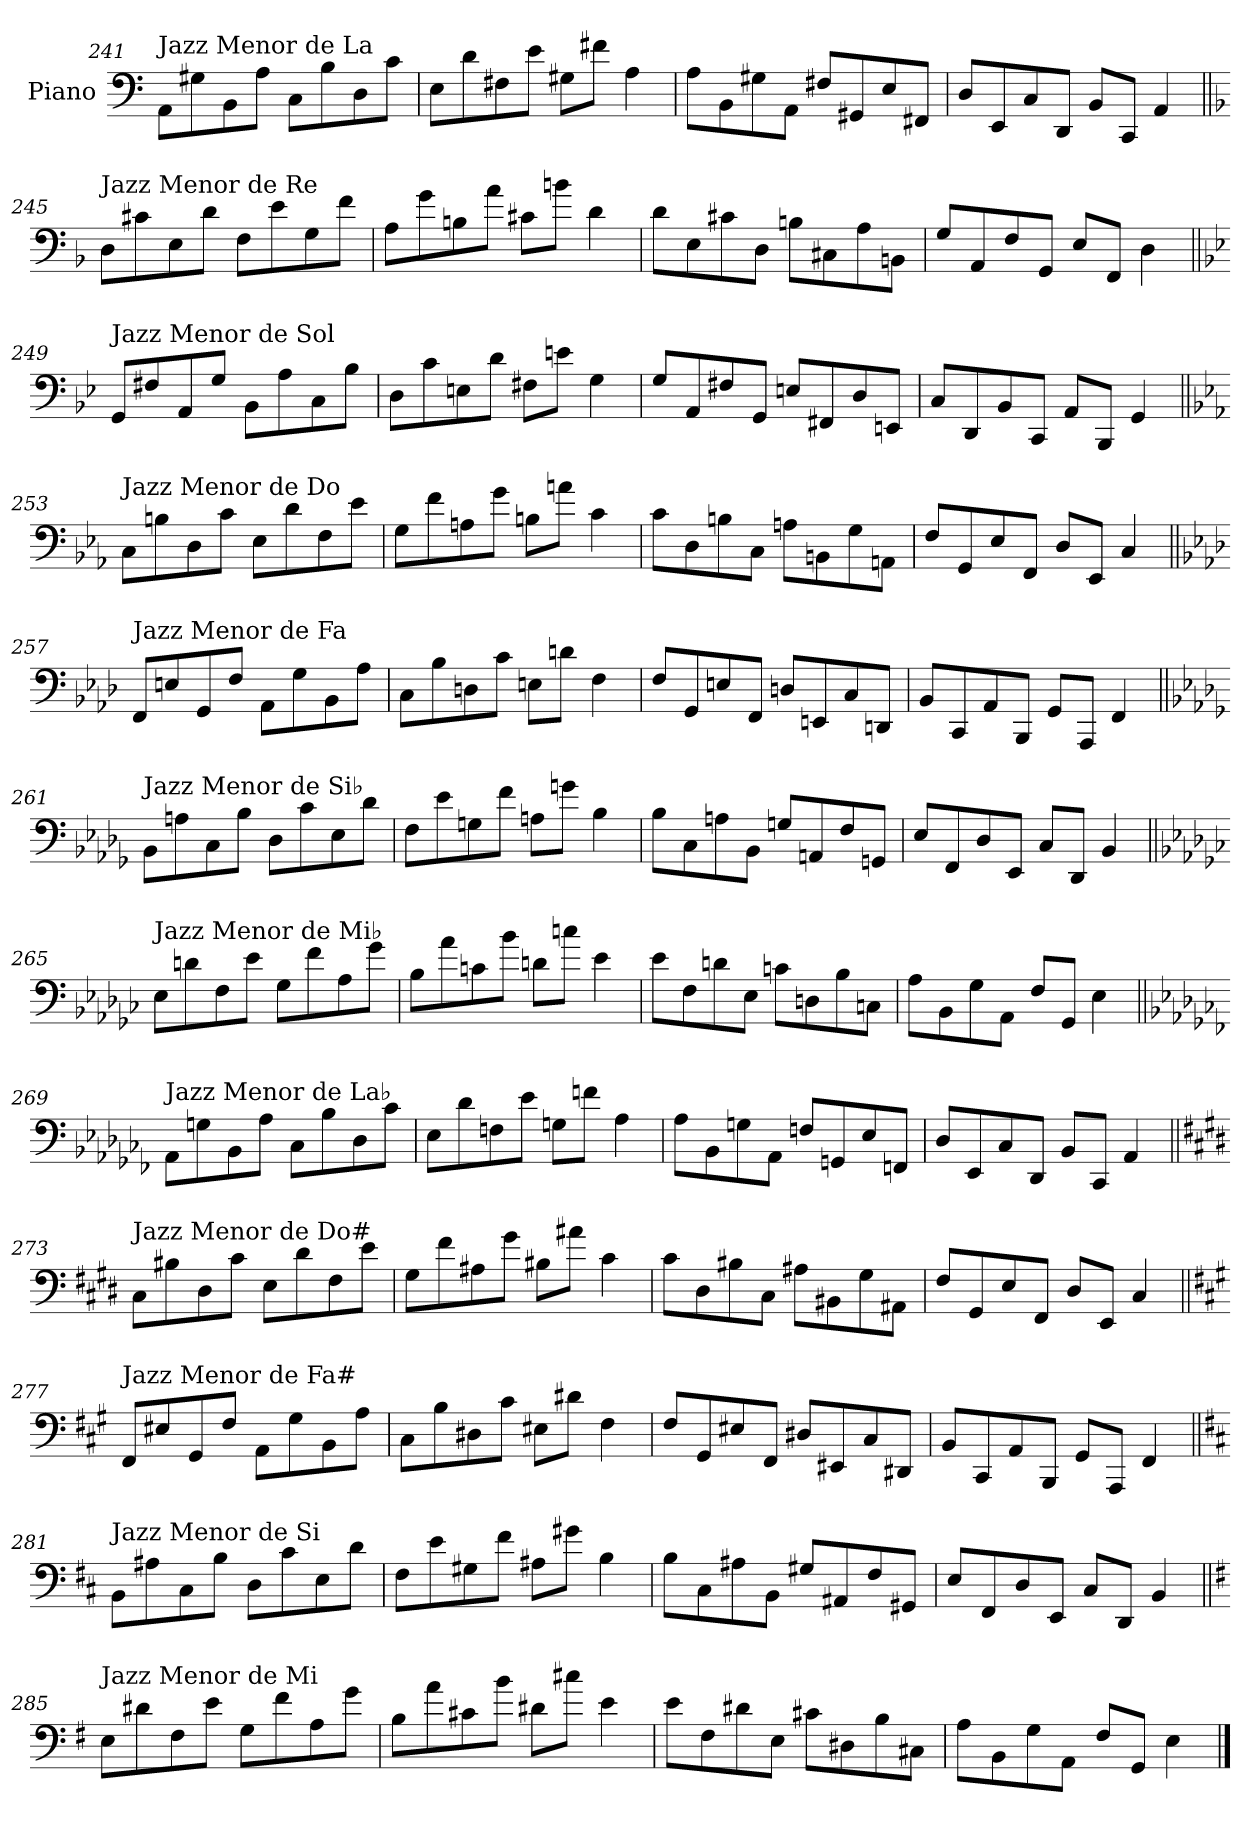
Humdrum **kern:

**kern
*part1
*staff1
*I"Piano
*I'Pno.
!!LO:PB:g=z
*clefF4
*k[]
=241
!LO:TX:a:t=Jazz Menor de La
8AA\L
8G#X\
8BB\
8A\J
8C\L
8B\
8D\
8c\J
=242
8E\L
8d\
8F#X\
8e\J
8G#X\L
8f#X\J
4A\
=243
8A\L
8BB\
8G#X\
8AA\J
8F#X/L
8GG#X/
8E/
8FF#X/J
=244
8D/L
8EE/
8C/
8DD/J
8BB/L
8CC/J
4AA/
!!LO:LB:g=z
=245||
*k[b-]
!LO:TX:a:t=Jazz Menor de Re
8D\L
8c#X\
8E\
8d\J
8F\L
8e\
8G\
8f\J
=246
8A\L
8g\
8Bn\
8a\J
8c#X\L
8bn\J
4d\
=247
8d\L
8E\
8c#X\
8D\J
8Bn\L
8C#X\
8A\
8BBn\J
=248
8G/L
8AA/
8F/
8GG/J
8E/L
8FF/J
4D\
!!LO:LB:g=z
=249||
*k[b-e-]
!LO:TX:a:t=Jazz Menor de Sol
8GG/L
8F#X/
8AA/
8G/J
8BB-\L
8A\
8C\
8B-\J
=250
8D\L
8c\
8En\
8d\J
8F#X\L
8en\J
4G\
=251
8G/L
8AA/
8F#X/
8GG/J
8En/L
8FF#X/
8D/
8EEn/J
=252
8C/L
8DD/
8BB-/
8CC/J
8AA/L
8BBB-/J
4GG/
!!LO:LB:g=z
=253||
*k[b-e-a-]
!LO:TX:a:t=Jazz Menor de Do
8C\L
8Bn\
8D\
8c\J
8E-\L
8d\
8F\
8e-\J
=254
8G\L
8f\
8An\
8g\J
8Bn\L
8an\J
4c\
=255
8c\L
8D\
8Bn\
8C\J
8An\L
8BBn\
8G\
8AAn\J
=256
8F/L
8GG/
8E-/
8FF/J
8D/L
8EE-/J
4C/
!!LO:LB:g=z
=257||
*k[b-e-a-d-]
!LO:TX:a:t=Jazz Menor de Fa
8FF/L
8En/
8GG/
8F/J
8AA-\L
8G\
8BB-\
8A-\J
=258
8C\L
8B-\
8Dn\
8c\J
8En\L
8dn\J
4F\
=259
8F/L
8GG/
8En/
8FF/J
8Dn/L
8EEn/
8C/
8DDn/J
=260
8BB-/L
8CC/
8AA-/
8BBB-/J
8GG/L
8AAA-/J
4FF/
!!LO:LB:g=z
=261||
*k[b-e-a-d-g-]
!LO:TX:a:t=Jazz Menor de Si♭
8BB-\L
8An\
8C\
8B-\J
8D-\L
8c\
8E-\
8d-\J
=262
8F\L
8e-\
8Gn\
8f\J
8An\L
8gn\J
4B-\
=263
8B-\L
8C\
8An\
8BB-\J
8Gn/L
8AAn/
8F/
8GGn/J
=264
8E-/L
8FF/
8D-/
8EE-/J
8C/L
8DD-/J
4BB-/
!!LO:PB:g=z
=265||
*k[b-e-a-d-g-c-]
!LO:TX:a:t=Jazz Menor de Mi♭
8E-\L
8dn\
8F\
8e-\J
8G-\L
8f\
8A-\
8g-\J
=266
8B-\L
8a-\
8cn\
8b-\J
8dn\L
8ccn\J
4e-\
=267
8e-\L
8F\
8dn\
8E-\J
8cn\L
8Dn\
8B-\
8Cn\J
=268
8A-\L
8BB-\
8G-\
8AA-\J
8F/L
8GG-/J
4E-\
!!LO:LB:g=z
=269||
*k[b-e-a-d-g-c-f-]
!LO:TX:a:t=Jazz Menor de La♭
8AA-\L
8Gn\
8BB-\
8A-\J
8C-\L
8B-\
8D-\
8c-\J
=270
8E-\L
8d-\
8Fn\
8e-\J
8Gn\L
8fn\J
4A-\
=271
8A-\L
8BB-\
8Gn\
8AA-\J
8Fn/L
8GGn/
8E-/
8FFn/J
=272
8D-/L
8EE-/
8C-/
8DD-/J
8BB-/L
8CC-/J
4AA-/
!!LO:LB:g=z
=273||
*k[f#c#g#d#]
!LO:TX:a:t=Jazz Menor de Do#
8C#\L
8B#X\
8D#\
8c#\J
8E\L
8d#\
8F#\
8e\J
=274
8G#\L
8f#\
8A#X\
8g#\J
8B#X\L
8a#X\J
4c#\
=275
8c#\L
8D#\
8B#X\
8C#\J
8A#X\L
8BB#X\
8G#\
8AA#X\J
=276
8F#/L
8GG#/
8E/
8FF#/J
8D#/L
8EE/J
4C#/
!!LO:LB:g=z
=277||
*k[f#c#g#]
!LO:TX:a:t=Jazz Menor de Fa#
8FF#/L
8E#X/
8GG#/
8F#/J
8AA\L
8G#\
8BB\
8A\J
=278
8C#\L
8B\
8D#X\
8c#\J
8E#X\L
8d#X\J
4F#\
=279
8F#/L
8GG#/
8E#X/
8FF#/J
8D#X/L
8EE#X/
8C#/
8DD#X/J
=280
8BB/L
8CC#/
8AA/
8BBB/J
8GG#/L
8AAA/J
4FF#/
!!LO:LB:g=z
=281||
*k[f#c#]
!LO:TX:a:t=Jazz Menor de Si
8BB\L
8A#X\
8C#\
8B\J
8D\L
8c#\
8E\
8d\J
=282
8F#\L
8e\
8G#X\
8f#\J
8A#X\L
8g#X\J
4B\
=283
8B\L
8C#\
8A#X\
8BB\J
8G#X/L
8AA#X/
8F#/
8GG#X/J
=284
8E/L
8FF#/
8D/
8EE/J
8C#/L
8DD/J
4BB/
!!LO:LB:g=z
=285||
*k[f#]
!LO:TX:a:t=Jazz Menor de Mi
8E\L
8d#X\
8F#\
8e\J
8G\L
8f#\
8A\
8g\J
=286
8B\L
8a\
8c#X\
8b\J
8d#X\L
8cc#X\J
4e\
=287
8e\L
8F#\
8d#X\
8E\J
8c#X\L
8D#X\
8B\
8C#X\J
=288
8A\L
8BB\
8G\
8AA\J
8F#/L
8GG/J
4E\
==
*-
